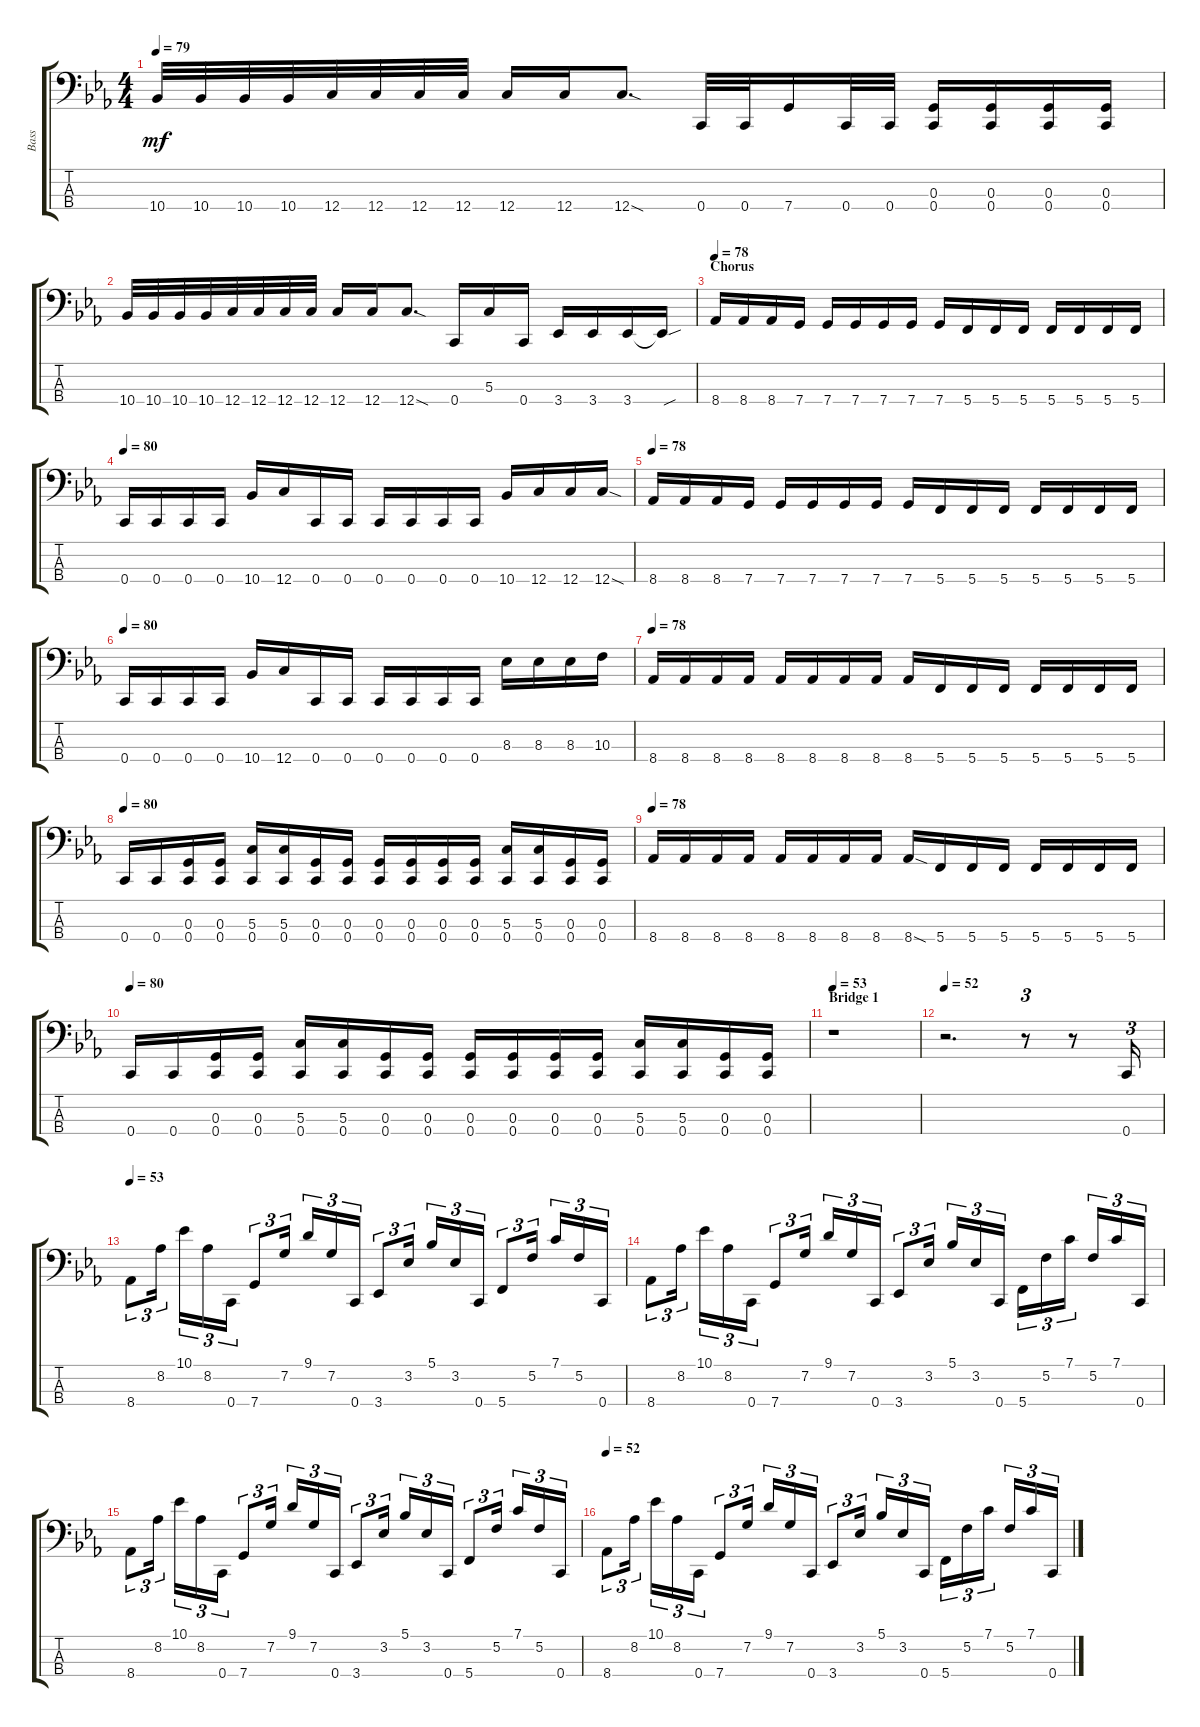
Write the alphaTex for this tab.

\track ("Bass" "Bass") {instrument electricbasspick}
\staff {score tabs}
\tuning (F2 C2 G1 C1) {hide}
\ts (4 4)
\tempo 79
\clef f4
\ks cminor
10.4.32{dy mf} 10.4.32 10.4.32 10.4.32 12.4.32 12.4.32 12.4.32 12.4.32 12.4.16 12.4.16 12.4{sod}.8{d} 0.4.32 0.4.32 7.4.16 0.4.32 0.4.32 (0.3 0.4).16 (0.3 0.4).16 (0.3 0.4).16 (0.3 0.4).16 |
10.4.32 10.4.32 10.4.32 10.4.32 12.4.32 12.4.32 12.4.32 12.4.32 12.4.16 12.4.16 12.4{sod}.8{d} 0.4.16 5.3.16 0.4.16 3.4.16 3.4.16 3.4.16 3.4{sou t}.16 |
\section ("" "Chorus")
\tempo 78
8.4.16 8.4.16 8.4.16 7.4.16 7.4.16 7.4.16 7.4.16 7.4.16 7.4.16 5.4.16 5.4.16 5.4.16 5.4.16 5.4.16 5.4.16 5.4.16 |
\tempo 80
0.4.16 0.4.16 0.4.16 0.4.16 10.4.16 12.4.16 0.4.16 0.4.16 0.4.16 0.4.16 0.4.16 0.4.16 10.4.16 12.4.16 12.4.16 12.4{sod}.16 |
\tempo 78
8.4.16 8.4.16 8.4.16 7.4.16 7.4.16 7.4.16 7.4.16 7.4.16 7.4.16 5.4.16 5.4.16 5.4.16 5.4.16 5.4.16 5.4.16 5.4.16 |
\tempo 80
0.4.16 0.4.16 0.4.16 0.4.16 10.4.16 12.4.16 0.4.16 0.4.16 0.4.16 0.4.16 0.4.16 0.4.16 8.3.16 8.3.16 8.3.16 10.3.16 |
\tempo 78
8.4.16 8.4.16 8.4.16 8.4.16 8.4.16 8.4.16 8.4.16 8.4.16 8.4.16 5.4.16 5.4.16 5.4.16 5.4.16 5.4.16 5.4.16 5.4.16 |
\tempo 80
0.4.16 0.4.16 (0.3 0.4).16 (0.3 0.4).16 (5.3 0.4).16 (5.3 0.4).16 (0.3 0.4).16 (0.3 0.4).16 (0.3 0.4).16 (0.3 0.4).16 (0.3 0.4).16 (0.3 0.4).16 (5.3 0.4).16 (5.3 0.4).16 (0.3 0.4).16 (0.3 0.4).16 |
\tempo 78
8.4.16 8.4.16 8.4.16 8.4.16 8.4.16 8.4.16 8.4.16 8.4.16 8.4{sod}.16 5.4.16 5.4.16 5.4.16 5.4.16 5.4.16 5.4.16 5.4.16 |
\tempo 80
0.4.16 0.4.16 (0.3 0.4).16 (0.3 0.4).16 (5.3 0.4).16 (5.3 0.4).16 (0.3 0.4).16 (0.3 0.4).16 (0.3 0.4).16 (0.3 0.4).16 (0.3 0.4).16 (0.3 0.4).16 (5.3 0.4).16 (5.3 0.4).16 (0.3 0.4).16 (0.3 0.4).16 |
\section ("" "Bridge 1")
\tempo 53
r.1 |
\tempo 52
r.2{d} r.8{tu (3 2)} r.8 0.4.16{tu (3 2)} |
\tempo 53
8.4.8{tu (3 2)} 8.2.16{tu (3 2)} 10.1.16{tu (3 2)} 8.2.16{tu (3 2)} 0.4.16{tu (3 2)} 7.4.8{tu (3 2)} 7.2.16{tu (3 2)} 9.1.16{tu (3 2)} 7.2.16{tu (3 2)} 0.4.16{tu (3 2)} 3.4.8{tu (3 2)} 3.2.16{tu (3 2)} 5.1.16{tu (3 2)} 3.2.16{tu (3 2)} 0.4.16{tu (3 2)} 5.4.8{tu (3 2)} 5.2.16{tu (3 2)} 7.1.16{tu (3 2)} 5.2.16{tu (3 2)} 0.4.16{tu (3 2)} |
8.4.8{tu (3 2)} 8.2.16{tu (3 2)} 10.1.16{tu (3 2)} 8.2.16{tu (3 2)} 0.4.16{tu (3 2)} 7.4.8{tu (3 2)} 7.2.16{tu (3 2)} 9.1.16{tu (3 2)} 7.2.16{tu (3 2)} 0.4.16{tu (3 2)} 3.4.8{tu (3 2)} 3.2.16{tu (3 2)} 5.1.16{tu (3 2)} 3.2.16{tu (3 2)} 0.4.16{tu (3 2)} 5.4.16{tu (3 2)} 5.2.16{tu (3 2)} 7.1.16{tu (3 2)} 5.2.16{tu (3 2)} 7.1.16{tu (3 2)} 0.4.16{tu (3 2)} |
8.4.8{tu (3 2)} 8.2.16{tu (3 2)} 10.1.16{tu (3 2)} 8.2.16{tu (3 2)} 0.4.16{tu (3 2)} 7.4.8{tu (3 2)} 7.2.16{tu (3 2)} 9.1.16{tu (3 2)} 7.2.16{tu (3 2)} 0.4.16{tu (3 2)} 3.4.8{tu (3 2)} 3.2.16{tu (3 2)} 5.1.16{tu (3 2)} 3.2.16{tu (3 2)} 0.4.16{tu (3 2)} 5.4.8{tu (3 2)} 5.2.16{tu (3 2)} 7.1.16{tu (3 2)} 5.2.16{tu (3 2)} 0.4.16{tu (3 2)} |
\tempo 52
8.4.8{tu (3 2)} 8.2.16{tu (3 2)} 10.1.16{tu (3 2)} 8.2.16{tu (3 2)} 0.4.16{tu (3 2)} 7.4.8{tu (3 2)} 7.2.16{tu (3 2)} 9.1.16{tu (3 2)} 7.2.16{tu (3 2)} 0.4.16{tu (3 2)} 3.4.8{tu (3 2)} 3.2.16{tu (3 2)} 5.1.16{tu (3 2)} 3.2.16{tu (3 2)} 0.4.16{tu (3 2)} 5.4.16{tu (3 2)} 5.2.16{tu (3 2)} 7.1.16{tu (3 2)} 5.2.16{tu (3 2)} 7.1.16{tu (3 2)} 0.4.16{tu (3 2)}
